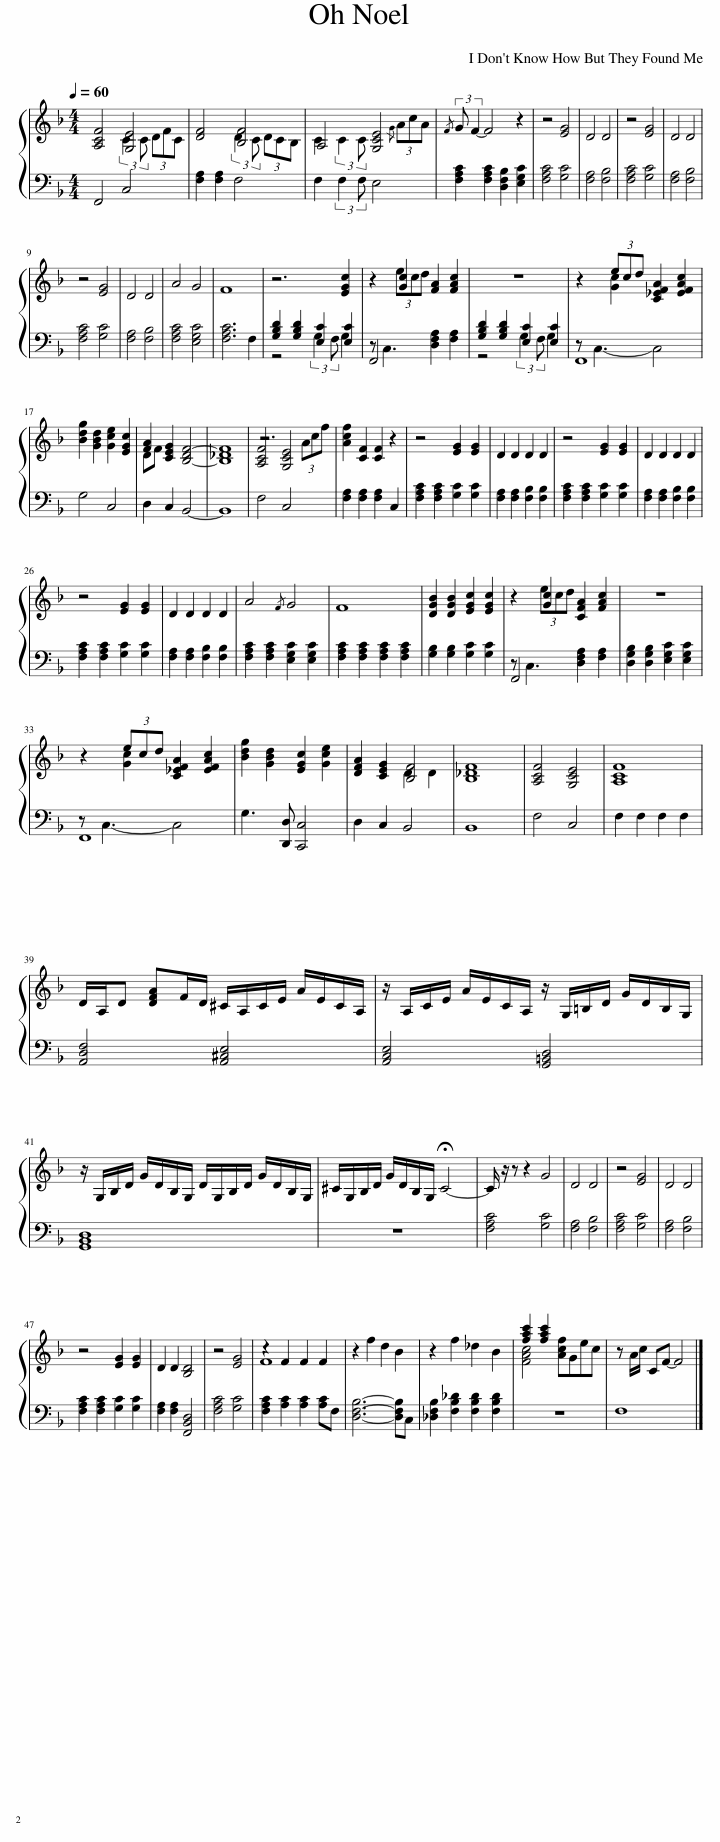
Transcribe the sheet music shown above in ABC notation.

X:1
%%score { ( 1 2 ) | ( 3 4 ) }
L:1/8
Q:1/4=60
M:4/4
I:linebreak $
K:F
V:1 treble
V:2 treble
V:3 bass
V:4 bass
V:1
 [A,CF]4 [G,E]4 | [DF]4 [B,F]4 | A,4 [G,CE]4 |{/F} (3:2:2G F2- F4 z2 | z4 [EG]4 | %5
 D4 D4 | z4 [EG]4 | D4 D4 |$ z4 [EG]4 | D4 D4 | %10
 A4 G4 | F8 | z6 [EGc]2 | z2 [Gc]2 [FA]2 [FAc]2 | z8 | %15
 z2 (3ecd [C_EFA]2 [EFAc]2 |$ [Bdg]2 [GBd]2 [Gce]2 [EGc]2 | [FA]2 [CEG]2 [B,-DF-]4 | [B,_DF]8 | [A,CF]4 [G,CE]4 | %20
 [Acf]2 [CF]2 [CF]2 z2 | z4 [EG]2 [EG]2 | D2 D2 D2 D2 | z4 [EG]2 [EG]2 | D2 D2 D2 D2 |$ %25
 z4 [EG]2 [EG]2 | D2 D2 D2 D2 | A4{/F} G4 | F8 | [DGB]2 [DGB]2 [EGc]2 [EGc]2 | %30
 z2 [Gc]2 [CFA]2 [FAc]2 | z8 |$ z2 (3ecd [C_EFA]2 [EFAc]2 | [Bdg]2 [GBd]2 [EGc]2 [Gce]2 | [DFA]2 [CEG]2 [B,F]4 | %35
 [B,_DF]8 | [A,CF]4 [G,CE]4 | [A,CF]8 |$ D/A,/D [DFA]F/D/ ^C/A,/C/E/ A/E/C/A,/ | z/ A,/C/E/ A/E/C/A,/ z/ G,/=B,/D/ G/D/B,/G,/ |$ %40
 z/ G,/B,/D/ G/D/B,/G,/ D/G,/B,/D/ G/D/B,/G,/ | ^C/G,/B,/D/ G/D/B,/G,/ !fermata!C4- | C/ z/ z z2 G4 | D4 D4 | z4 [EG]4 | %45
 D4 D4 |$ z4 [EG]2 [EG]2 | D2 D2 [B,D]4 | z4 [EG]4 | F8 | %50
 z2 f2 d2 B2 | z2 f2 _d2 B2 | [fac']2 [fac']2 [Acf]Gec | z A/c/ CF- F4 |] %54
V:2
 x4 (3:2:2C2 C (3DFC | x4 (3:2:2D2 C (3DCB, | C2 (3:2:2C2 C x2{/G} (3AcA | x8 | x8 | %5
 x8 | x8 | x8 |$ x8 | x8 | %10
 x8 | x8 | x8 | x2 (3ecd x4 | x8 | %15
 x2 [Gc]2 x4 |$ x8 | DF x6 | x8 | z6 (3Acf | %20
 x8 | x8 | x8 | x8 | x8 |$ %25
 x8 | x8 | x8 | x8 | x8 | %30
 x2 (3ecd x4 | x8 |$ x2 [Gc]2 x4 | x8 | x4 D2 D2 | %35
 x8 | x8 | x8 |$ x8 | x8 |$ %40
 x8 | x8 | x8 | x8 | x8 | %45
 x8 |$ x8 | x8 | x8 | z2 F2 F2 F2 | %50
 x8 | x8 | [FAc]4 x4 | x8 |] %54
V:3
 F,,4 C,4 | [F,A,]2 [F,A,]2 F,4 | F,2 (3:2:2F,2 F, E,4 | [F,A,C]2 [F,A,C]2 [D,F,B,]2 [E,G,C]2 | [F,A,C]4 [G,C]4 | %5
 [F,A,]4 [F,B,]4 | [F,A,C]4 [G,C]4 | [F,A,]4 [F,B,]4 |$ [F,A,C]4 [G,C]4 | [F,A,]4 [F,B,]4 | %10
 [F,A,C]4 [E,G,C]4 | [F,A,C]6 F,2 | [G,B,D]2 [G,B,D]2 [E,C]2 [E,C]2 | F,,4 [D,F,A,]2 [F,A,]2 | [G,B,D]2 [G,B,D]2 [E,C]2 [E,C]2 | %15
 F,,8 |$ G,4 C,4 | D,2 C,2 B,,4- | B,,8 | F,4 C,4 | %20
 [F,A,]2 [F,A,]2 [F,A,]2 C,2 | [F,A,C]2 [F,A,C]2 [G,C]2 [G,C]2 | [F,A,]2 [F,A,]2 [F,B,]2 [F,B,]2 | [F,A,C]2 [F,A,C]2 [G,C]2 [G,C]2 | [F,A,]2 [F,A,]2 [F,B,]2 [F,B,]2 |$ %25
 [F,A,C]2 [F,A,C]2 [G,C]2 [G,C]2 | [F,A,]2 [F,A,]2 [F,B,]2 [F,B,]2 | [F,A,C]2 [F,A,C]2 [E,G,C]2 [E,G,C]2 | [F,A,C]2 [F,A,C]2 [F,A,C]2 [F,A,C]2 | [G,B,]2 [G,B,]2 [G,C]2 [G,C]2 | %30
 F,,4 [D,F,A,]2 [F,A,]2 | [D,G,B,]2 [D,G,B,]2 [E,G,C]2 [E,G,C]2 |$ F,,8 | G,3 [D,,D,] [C,,C,]4 | D,2 C,2 B,,4 | %35
 B,,8 | F,4 C,4 | F,2 F,2 F,2 F,2 |$ [A,,D,F,]4 [A,,^C,E,]4 | [A,,C,E,]4 [G,,=B,,D,]4 |$ %40
 [G,,B,,D,]8 | z8 | [F,A,C]4 [G,C]4 | [F,A,]4 [F,B,]4 | [F,A,C]4 [G,C]4 | %45
 [F,A,]4 [F,B,]4 |$ [F,A,C]2 [F,A,C]2 [G,C]2 [G,C]2 | [F,A,]2 [F,A,]2 [F,,B,,D,]4 | [F,A,C]4 [G,C]4 | [F,A,C]2 [A,C]2 [A,C]2 [A,C]F, | %50
 [D,F,B,]6- [D,F,B,]C, | [_D,F,B,]2 [F,B,_D]2 [F,B,D]2 [F,B,D]2 | z8 | F,8 |] %54
V:4
 x8 | x8 | x8 | x8 | x8 | %5
 x8 | x8 | x8 |$ x8 | x8 | %10
 x8 | x8 | z4 (3:2:2G,2 F, G,2 | z C,3 x4 | z4 (3:2:2G,2 F, G,2 | %15
 z C,3- C,4 |$ x8 | x8 | x8 | x8 | %20
 x8 | x8 | x8 | x8 | x8 |$ %25
 x8 | x8 | x8 | x8 | x8 | %30
 z C,3 x4 | x8 |$ z C,3- C,4 | x8 | x8 | %35
 x8 | x8 | x8 |$ x8 | x8 |$ %40
 x8 | x8 | x8 | x8 | x8 | %45
 x8 |$ x8 | x8 | x8 | x8 | %50
 x8 | x8 | x8 | x8 |] %54
